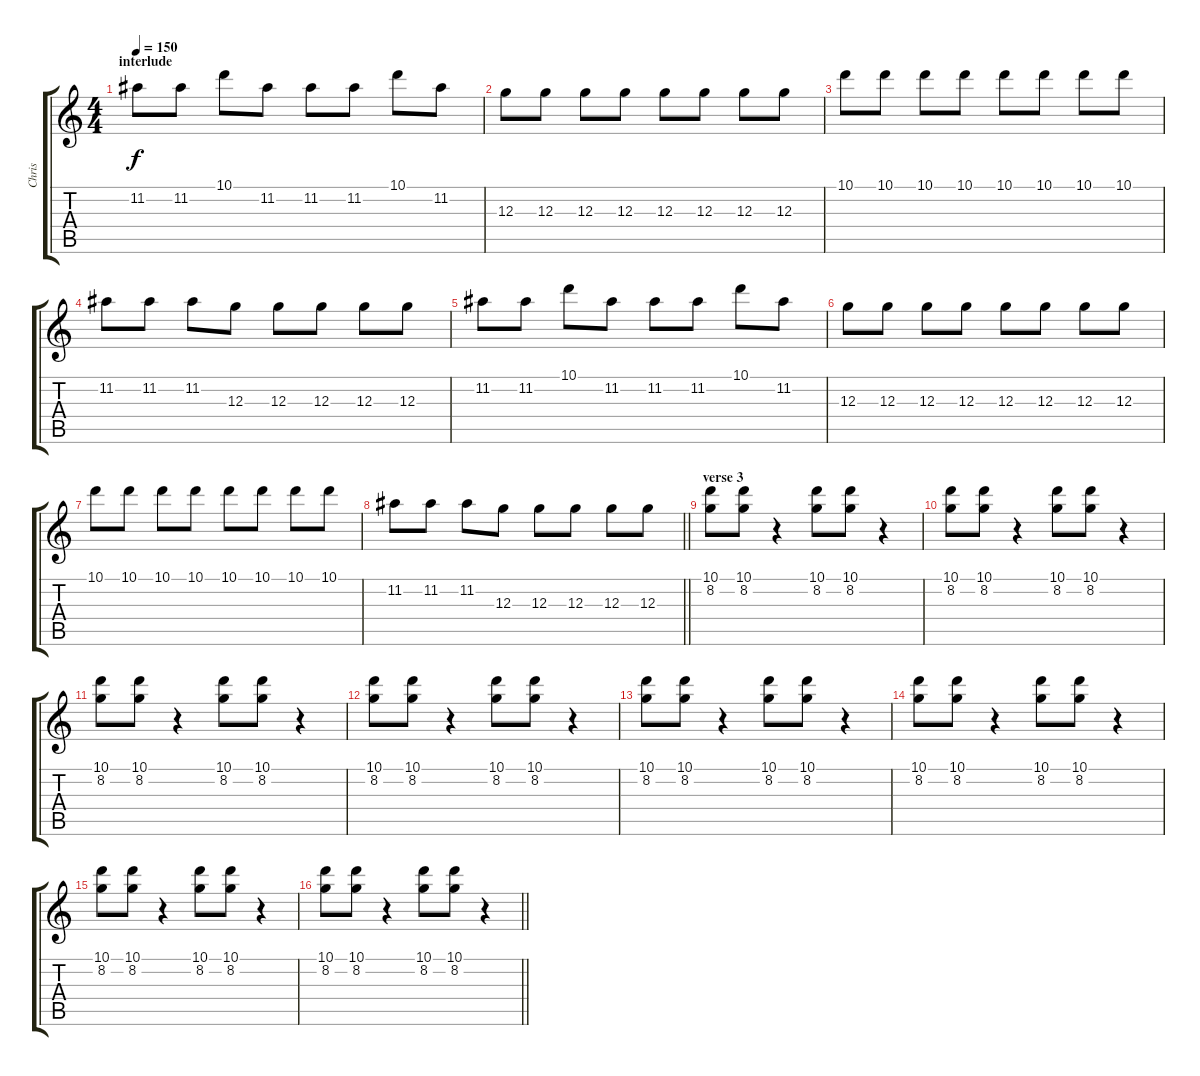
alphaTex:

\track ("Chris" "Chris") {instrument overdrivenguitar}
\staff {score tabs}
\tuning (E4 B3 G3 D3 A2 E2) {hide}
\ts (4 4)
\section ("" "interlude")
\tempo 150
\clef g2
\ks c
11.2.8{dy f} 11.2.8 10.1.8 11.2.8 11.2.8 11.2.8 10.1.8 11.2.8 |
12.3.8 12.3.8 12.3.8 12.3.8 12.3.8 12.3.8 12.3.8 12.3.8 |
10.1.8 10.1.8 10.1.8 10.1.8 10.1.8 10.1.8 10.1.8 10.1.8 |
11.2.8 11.2.8 11.2.8 12.3.8 12.3.8 12.3.8 12.3.8 12.3.8 |
11.2.8 11.2.8 10.1.8 11.2.8 11.2.8 11.2.8 10.1.8 11.2.8 |
12.3.8 12.3.8 12.3.8 12.3.8 12.3.8 12.3.8 12.3.8 12.3.8 |
10.1.8 10.1.8 10.1.8 10.1.8 10.1.8 10.1.8 10.1.8 10.1.8 |
\barLineRight lightlight
11.2.8 11.2.8 11.2.8 12.3.8 12.3.8 12.3.8 12.3.8 12.3.8 |
\section ("" "verse 3")
(10.1 8.2).8 (10.1 8.2).8 r.4 (10.1 8.2).8 (10.1 8.2).8 r.4 |
(10.1 8.2).8 (10.1 8.2).8 r.4 (10.1 8.2).8 (10.1 8.2).8 r.4 |
(10.1 8.2).8 (10.1 8.2).8 r.4 (10.1 8.2).8 (10.1 8.2).8 r.4 |
(10.1 8.2).8 (10.1 8.2).8 r.4 (10.1 8.2).8 (10.1 8.2).8 r.4 |
(10.1 8.2).8 (10.1 8.2).8 r.4 (10.1 8.2).8 (10.1 8.2).8 r.4 |
(10.1 8.2).8 (10.1 8.2).8 r.4 (10.1 8.2).8 (10.1 8.2).8 r.4 |
(10.1 8.2).8 (10.1 8.2).8 r.4 (10.1 8.2).8 (10.1 8.2).8 r.4 |
\barLineRight lightlight
(10.1 8.2).8 (10.1 8.2).8 r.4 (10.1 8.2).8 (10.1 8.2).8 r.4
